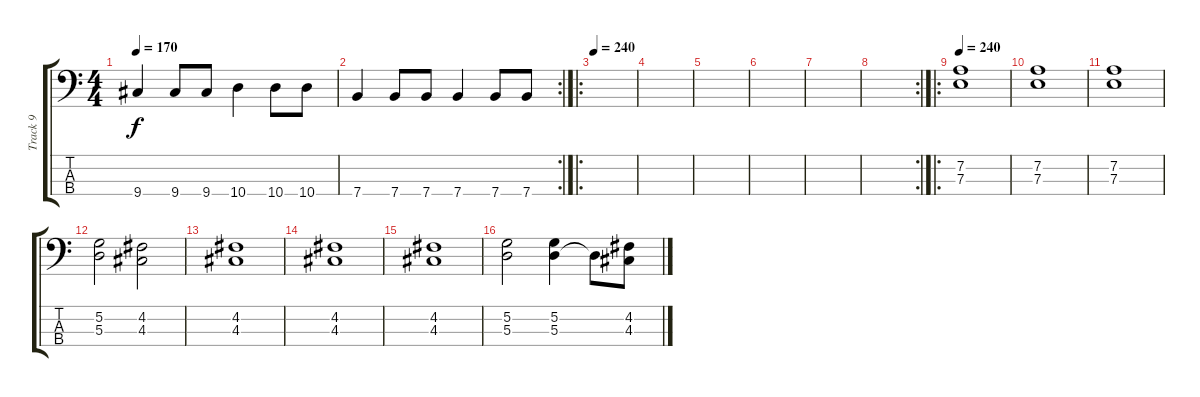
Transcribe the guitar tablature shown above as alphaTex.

\track ("Track 9" "Track 9") {instrument electricbasspick}
\staff {score tabs}
\tuning (G2 D2 A1 E1) {hide}
\ts (4 4)
\tempo 170
\clef f4
\ks c
9.4.4{dy f} 9.4.8 9.4.8 10.4.4 10.4.8 10.4.8 |
\rc 2
7.4.4 7.4.8 7.4.8 7.4.4 7.4.8 7.4.8 |
\ro
\tempo 240
|
|
|
|
|
\rc 2
|
\ro
\tempo 240
(7.2 7.3).1{volume 16 instrument electricbasspick} |
(7.2 7.3).1 |
(7.2 7.3).1 |
(5.2 5.3).2 (4.2 4.3).2 |
(4.2 4.3).1 |
(4.2 4.3).1 |
(4.2 4.3).1 |
(5.2 5.3).2 (5.2 5.3).4 5.3{t}.8 (4.2 4.3).8
